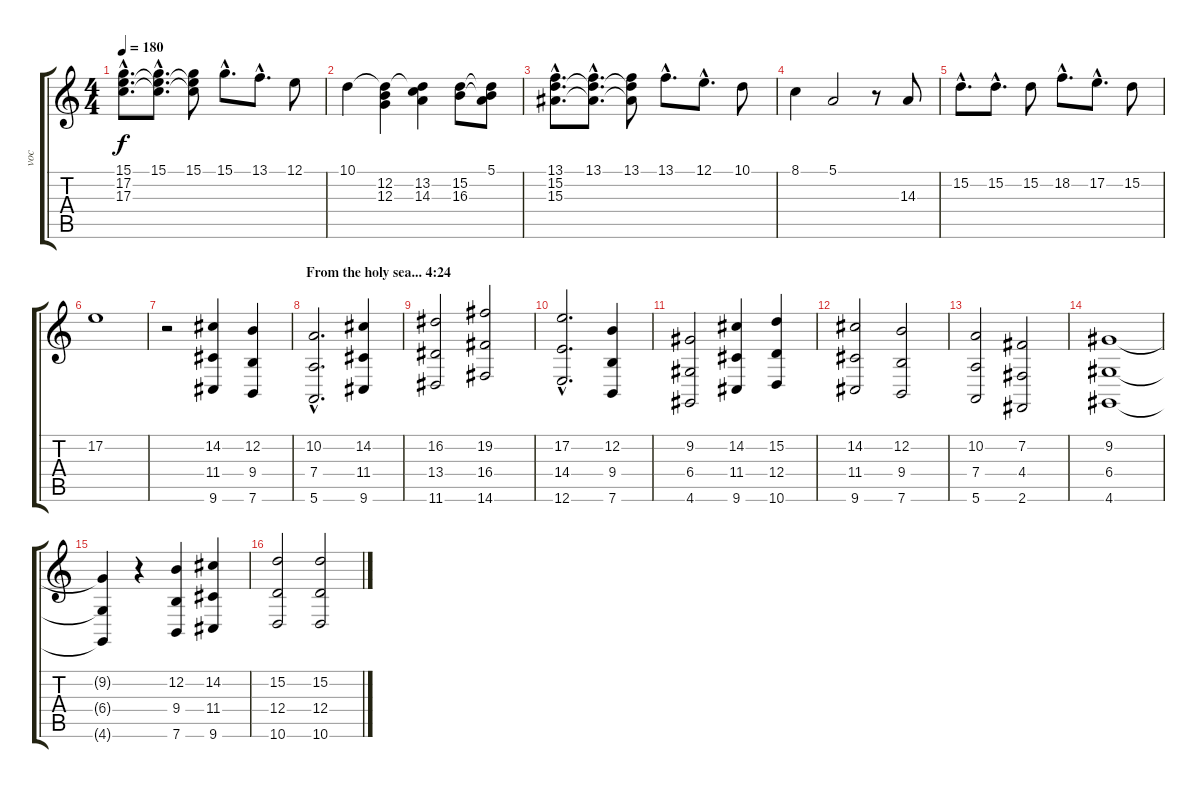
\track ("voc" "voc") {instrument recorder}
\staff {score tabs}
\tuning (E4 B3 G3 D3 A2 E2) {hide}
\ts (4 4)
\tempo 180
\clef g2
\ks c
(15.1{hac} 17.2{hac} 17.3{hac}).8{d dy f} (15.1{hac} 17.2{hac t} 17.3{hac t}).8{d} (15.1 17.2{t} 17.3{t}).8 15.1{hac}.8{d} 13.1{hac}.8{d} 12.1.8 |
10.1.4 (10.1{t} 12.2 12.3).4 (10.1{t} 13.2 14.3).4 (15.2 16.3).8 (5.1 15.2{t} 16.3{t}).8 |
(13.1{hac} 15.2{hac} 15.3{hac}).8{d} (13.1{hac} 15.2{hac t} 15.3{hac t}).8{d} (13.1 15.2{t} 15.3{t}).8 13.1{hac}.8{d} 12.1{hac}.8{d} 10.1.8 |
8.1.4 5.1.2 r.8 14.3.8 |
15.2{hac}.8{d} 15.2{hac}.8{d} 15.2.8 18.2{hac}.8{d} 17.2{hac}.8{d} 15.2.8 |
17.2.1 |
r.2 (14.2 11.4 9.6).4 (12.2 9.4 7.6).4 |
\section ("" "From the holy sea... 4:24")
(10.2{hac} 7.4{hac} 5.6{hac}).2{d} (14.2 11.4 9.6).4 |
(16.2 13.4 11.6).2 (19.2 16.4 14.6).2 |
(17.2{hac} 14.4{hac} 12.6{hac}).2{d} (12.2 9.4 7.6).4 |
(9.2 6.4 4.6).2 (14.2 11.4 9.6).4 (15.2 12.4 10.6).4 |
(14.2 11.4 9.6).2 (12.2 9.4 7.6).2 |
(10.2 7.4 5.6).2 (7.2 4.4 2.6).2 |
(9.2 6.4 4.6).1 |
(9.2{t} 6.4{t} 4.6{t}).4 r.4 (12.2 9.4 7.6).4 (14.2 11.4 9.6).4 |
(15.2 12.4 10.6).2 (15.2 12.4 10.6).2
